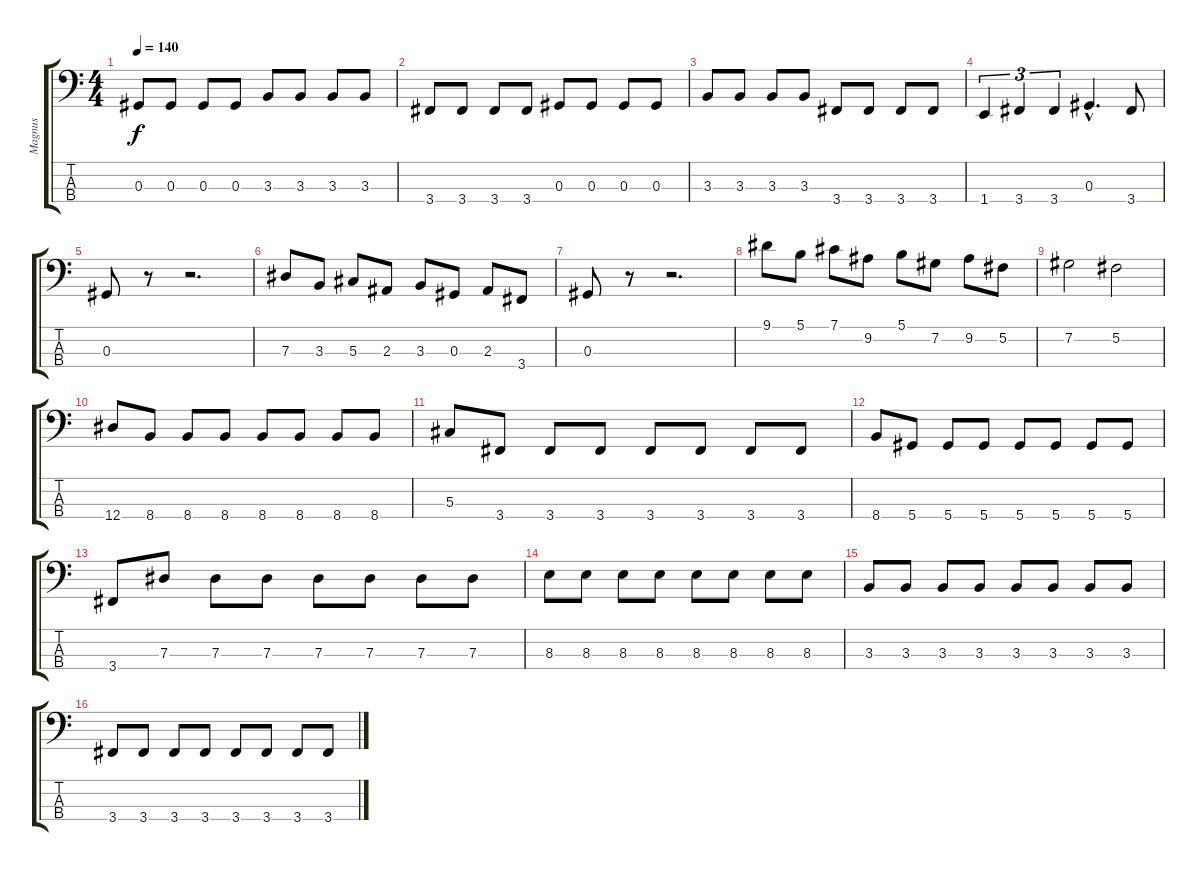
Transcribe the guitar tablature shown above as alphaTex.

\track ("Magnus" "Magnus") {instrument electricbassfinger}
\staff {score tabs}
\tuning (Gb2 Db2 Ab1 Eb1) {hide}
\ts (4 4)
\tempo 140
\clef f4
\ks c
0.3.8{dy f} 0.3.8 0.3.8 0.3.8 3.3.8 3.3.8 3.3.8 3.3.8 |
3.4.8 3.4.8 3.4.8 3.4.8 0.3.8 0.3.8 0.3.8 0.3.8 |
3.3.8 3.3.8 3.3.8 3.3.8 3.4.8 3.4.8 3.4.8 3.4.8 |
1.4.4{tu (3 2)} 3.4.4{tu (3 2)} 3.4.4{tu (3 2)} 0.3{hac}.4{d} 3.4.8 |
0.3.8 r.8 r.2{d} |
7.3.8 3.3.8 5.3.8 2.3.8 3.3.8 0.3.8 2.3.8 3.4.8 |
0.3.8 r.8 r.2{d} |
9.1.8 5.1.8 7.1.8 9.2.8 5.1.8 7.2.8 9.2.8 5.2.8 |
7.2.2 5.2.2 |
12.4.8 8.4.8 8.4.8 8.4.8 8.4.8 8.4.8 8.4.8 8.4.8 |
5.3.8 3.4.8 3.4.8 3.4.8 3.4.8 3.4.8 3.4.8 3.4.8 |
8.4.8 5.4.8 5.4.8 5.4.8 5.4.8 5.4.8 5.4.8 5.4.8 |
3.4.8 7.3.8 7.3.8 7.3.8 7.3.8 7.3.8 7.3.8 7.3.8 |
8.3.8 8.3.8 8.3.8 8.3.8 8.3.8 8.3.8 8.3.8 8.3.8 |
3.3.8 3.3.8 3.3.8 3.3.8 3.3.8 3.3.8 3.3.8 3.3.8 |
3.4.8 3.4.8 3.4.8 3.4.8 3.4.8 3.4.8 3.4.8 3.4.8
